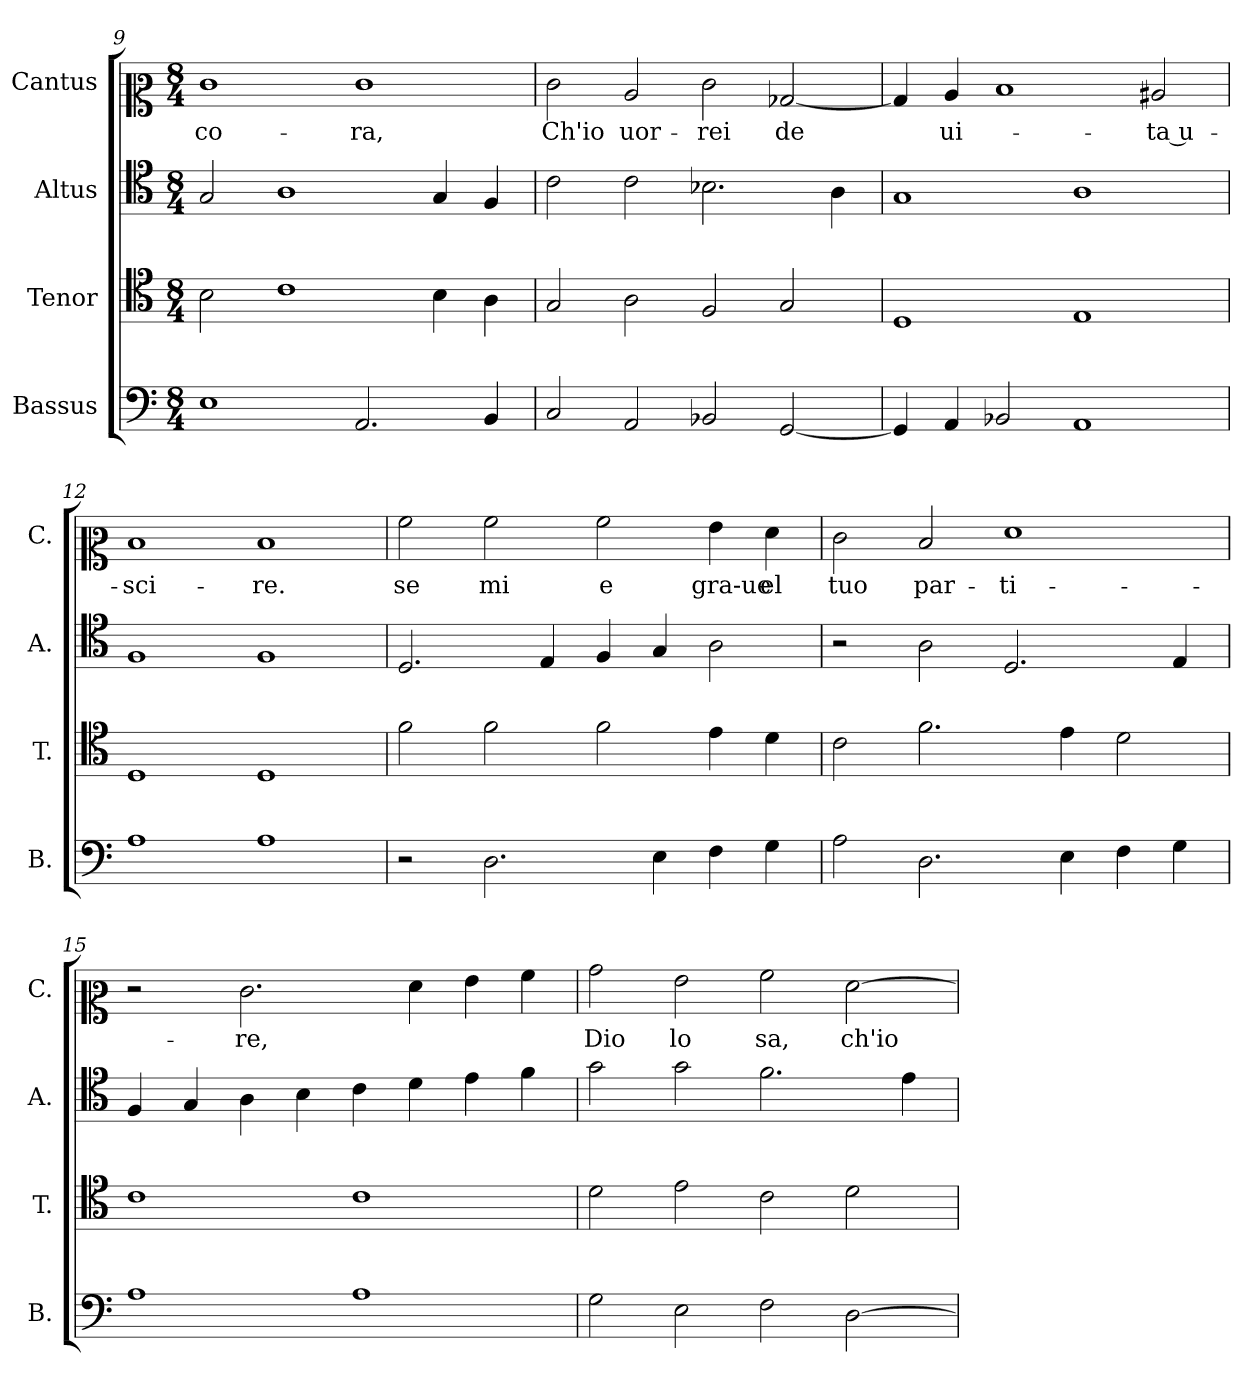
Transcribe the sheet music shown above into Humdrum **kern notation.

**kern	**kern	**kern	**kern	**text
*part4	*part3	*part2	*part1	*part1
*staff4	*staff3	*staff2	*staff1	*staff1
*I"Bassus	*I"Tenor	*I"Altus	*I"Cantus	*
*I'B.	*I'T.	*I'A.	*I'C.	*
*clefF4	*clefC4	*clefC4	*clefC2	*
*k[]	*k[]	*k[]	*k[]	*
*M8/4	*M8/4	*M8/4	*M8/4	*
=9	=9	=9	=9	=9
!	!	!	!	!LO:LY:b
1E	2B\	2G/	1e	-co-
.	1c	1A	.	.
!	!	!	!	!LO:LY:b
2.AA/	.	.	1e	-ra,
.	4B\	4G/	.	.
4BB/	4A\	4F/	.	.
!!LO:LB:g=z
=10	=10	=10	=10	=10
!	!	!	!	!LO:LY:b
2C/	2G/	2c\	2e\	Ch'io
!	!	!	!	!LO:LY:b
2AA/	2A\	2c\	2c/	uor-
!	!	!	!	!LO:LY:b
2BB-X/	2F/	2.B-X\	2e\	-rei
!	!	!	!	!LO:LY:b
[2GG/	2G/	.	[2B-X/	-de
.	.	4A\	.	.
=11	=11	=11	=11	=11
4GG/]	1D	1G	4B-/]	.
!	!	!	!	!LO:LY:b
4AA/	.	.	4c/	-ui-
2BB-X/	.	.	1d	.
1AA	1E	1A	.	.
!	!	!	!	!LO:LY:b
.	.	.	2c#X/	-ta u-
=12	=12	=12	=12	=12
!	!	!	!	!LO:LY:b
1A	1D	1F	1d	-sci-
!	!	!	!	!LO:LY:b
1A	1D	1F	1d	-re.
=13	=13	=13	=13	=13
!	!	!	!	!LO:LY:b
2r	2f\	2.D/	2a\	se
!	!	!	!	!LO:LY:b
2.D\	2f\	.	2a\	mi
.	.	4E/	.	.
!	!	!	!	!LO:LY:b
.	2f\	4F/	2a\	e
4E\	.	4G/	.	.
!	!	!	!	!LO:LY:b
4F\	4e\	2A\	4g\	gra-ue
!	!	!	!	!LO:LY:b
4G\	4d\	.	4f\	el
=14	=14	=14	=14	=14
!	!	!	!	!LO:LY:b
2A\	2c\	2r	2e\	tuo
!	!	!	!	!LO:LY:b
2.D\	2.f\	2A\	2d/	par-
!	!	!	!	!LO:LY:b
.	.	2.D/	1f	-ti-
4E\	4e\	.	.	.
4F\	2d\	.	.	.
4G\	.	4E/	.	.
!!LO:PB:g=z
=15	=15	=15	=15	=15
1A	1c	4F/	2r	.
.	.	4G/	.	.
!	!	!	!	!LO:LY:b
.	.	4A\	2.e\	-re,
.	.	4B\	.	.
1A	1c	4c\	.	.
.	.	4d\	4f\	.
.	.	4e\	4g\	.
.	.	4f\	4a\	.
=16	=16	=16	=16	=16
!	!	!	!	!LO:LY:b
2G\	2d\	2g\	2b\	Dio
!	!	!	!	!LO:LY:b
2E\	2e\	2g\	2g\	lo
!	!	!	!	!LO:LY:b
2F\	2c\	2.f\	2a\	sa,
!	!	!	!	!LO:LY:b
[2D\	2d\	.	[2f\	-ch'io
.	.	4e\	.	.
=	=	=	=	=
*-	*-	*-	*-	*-
